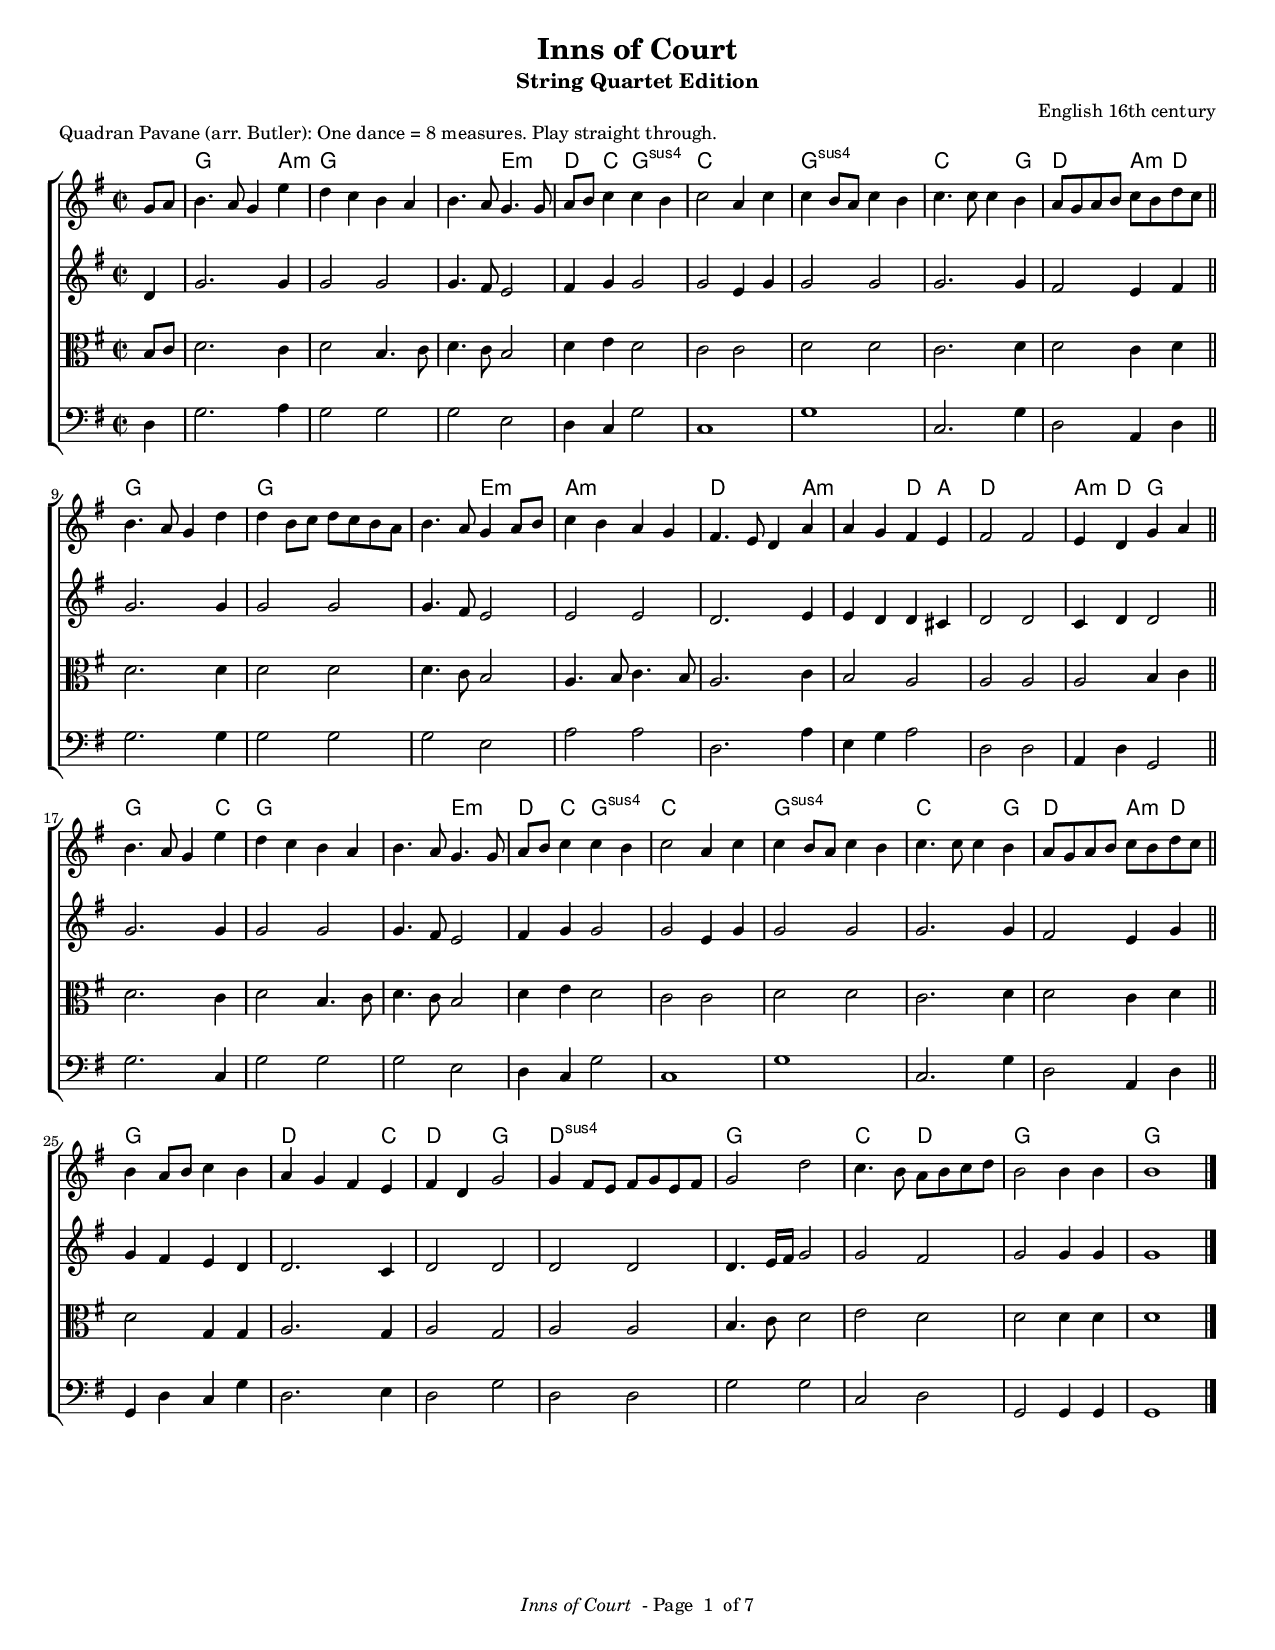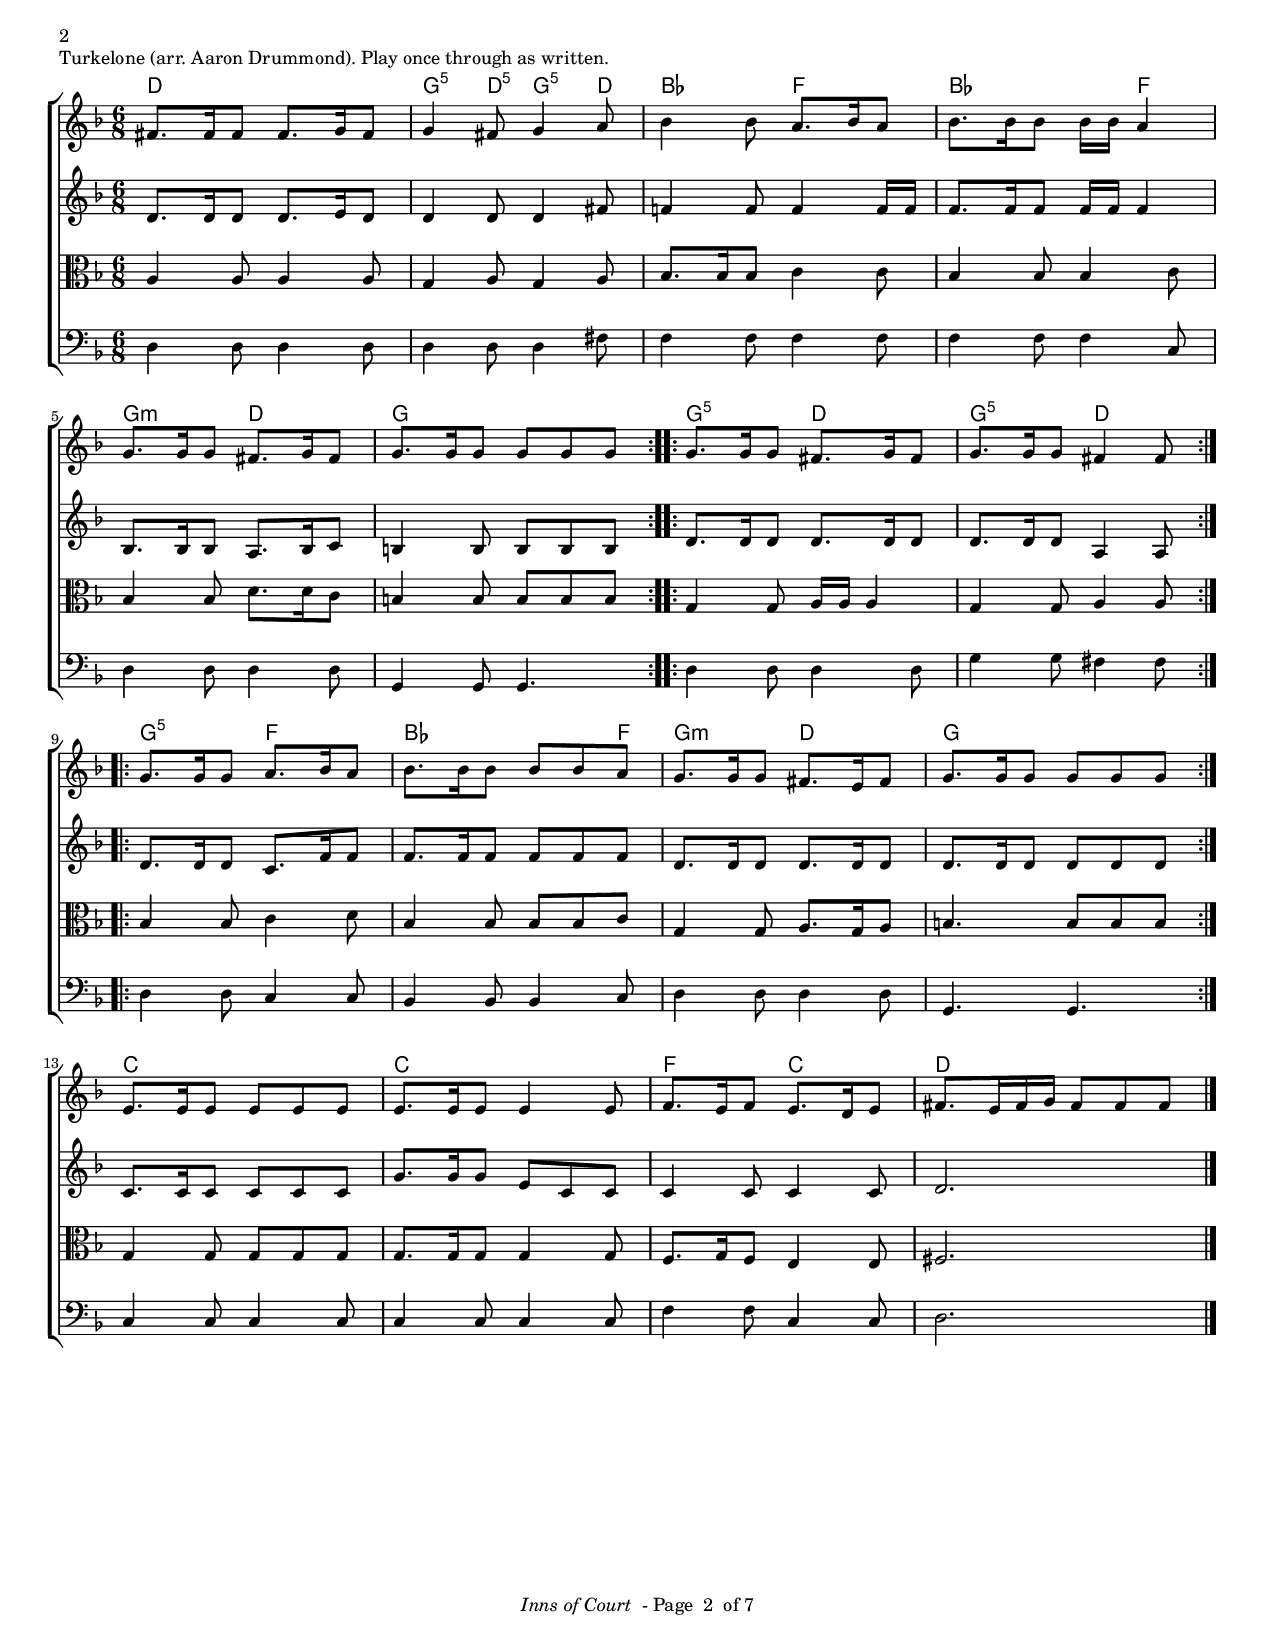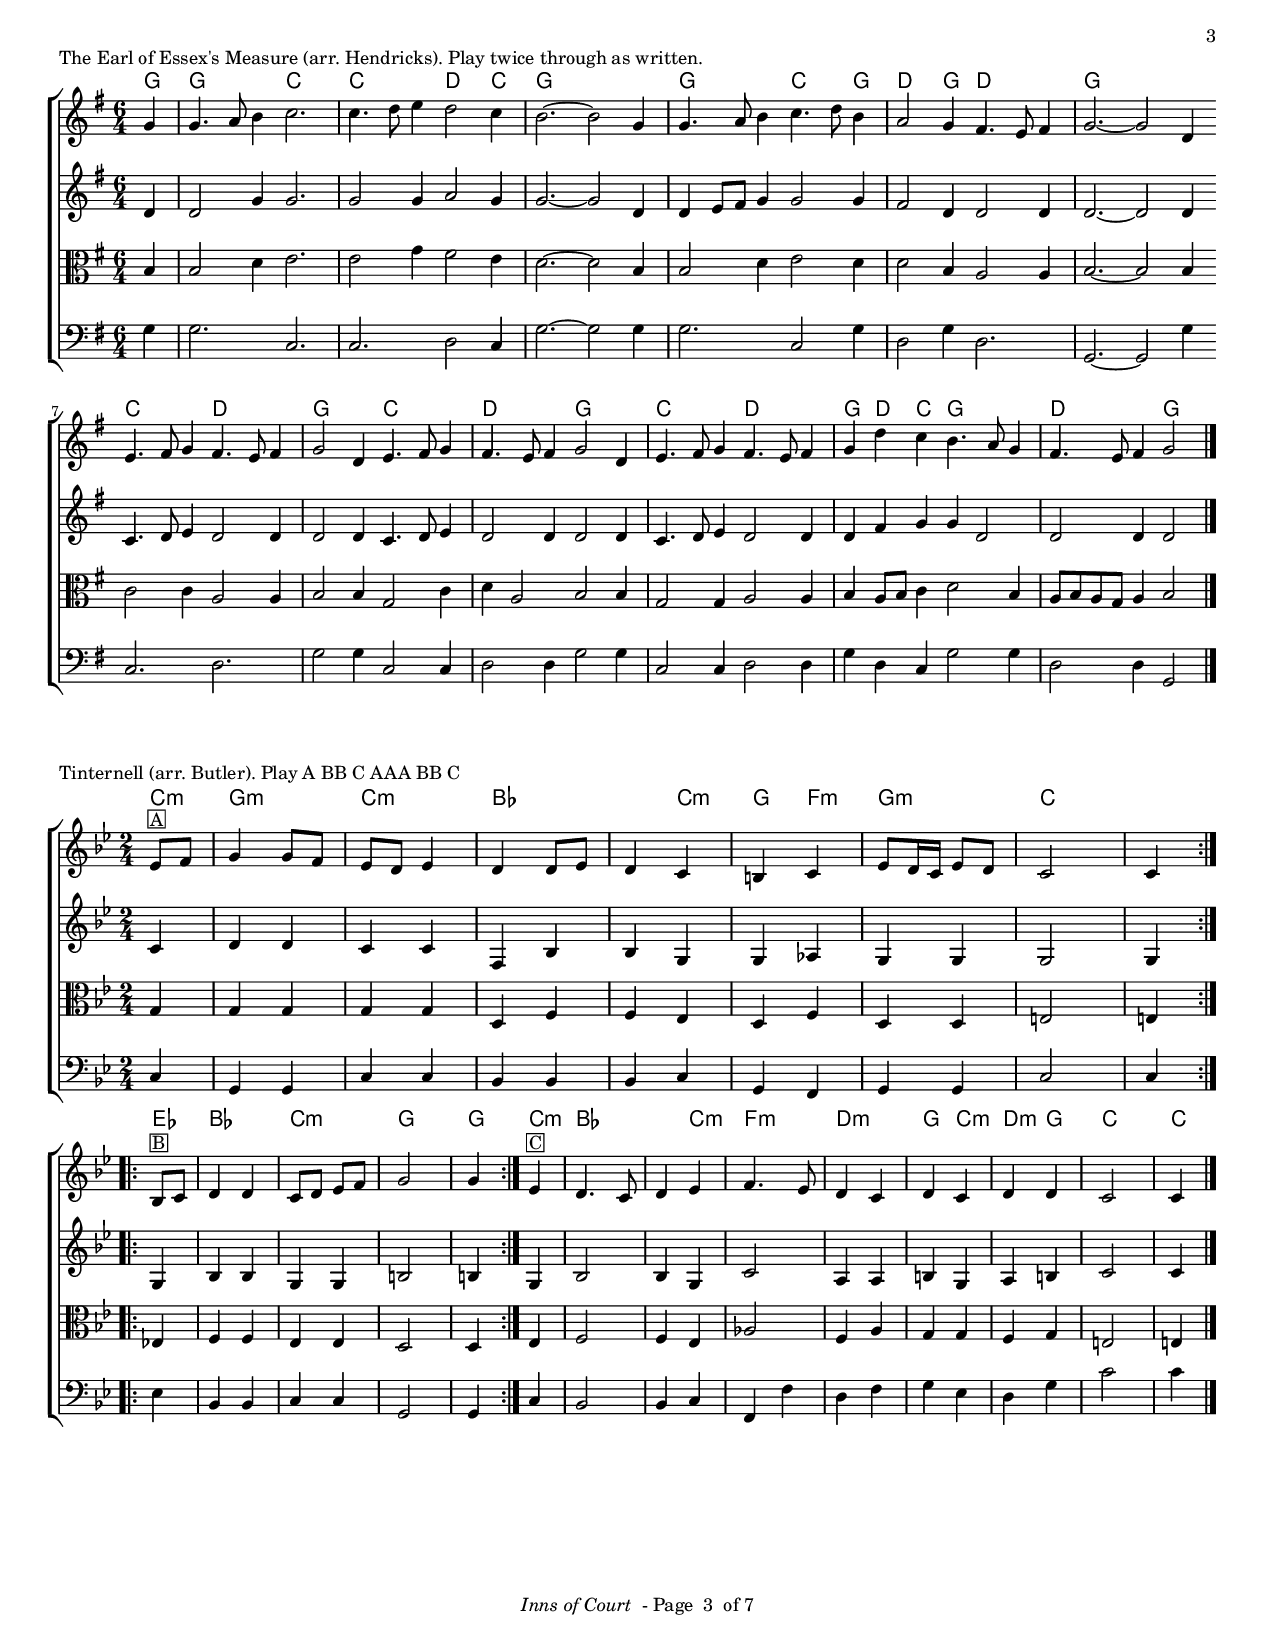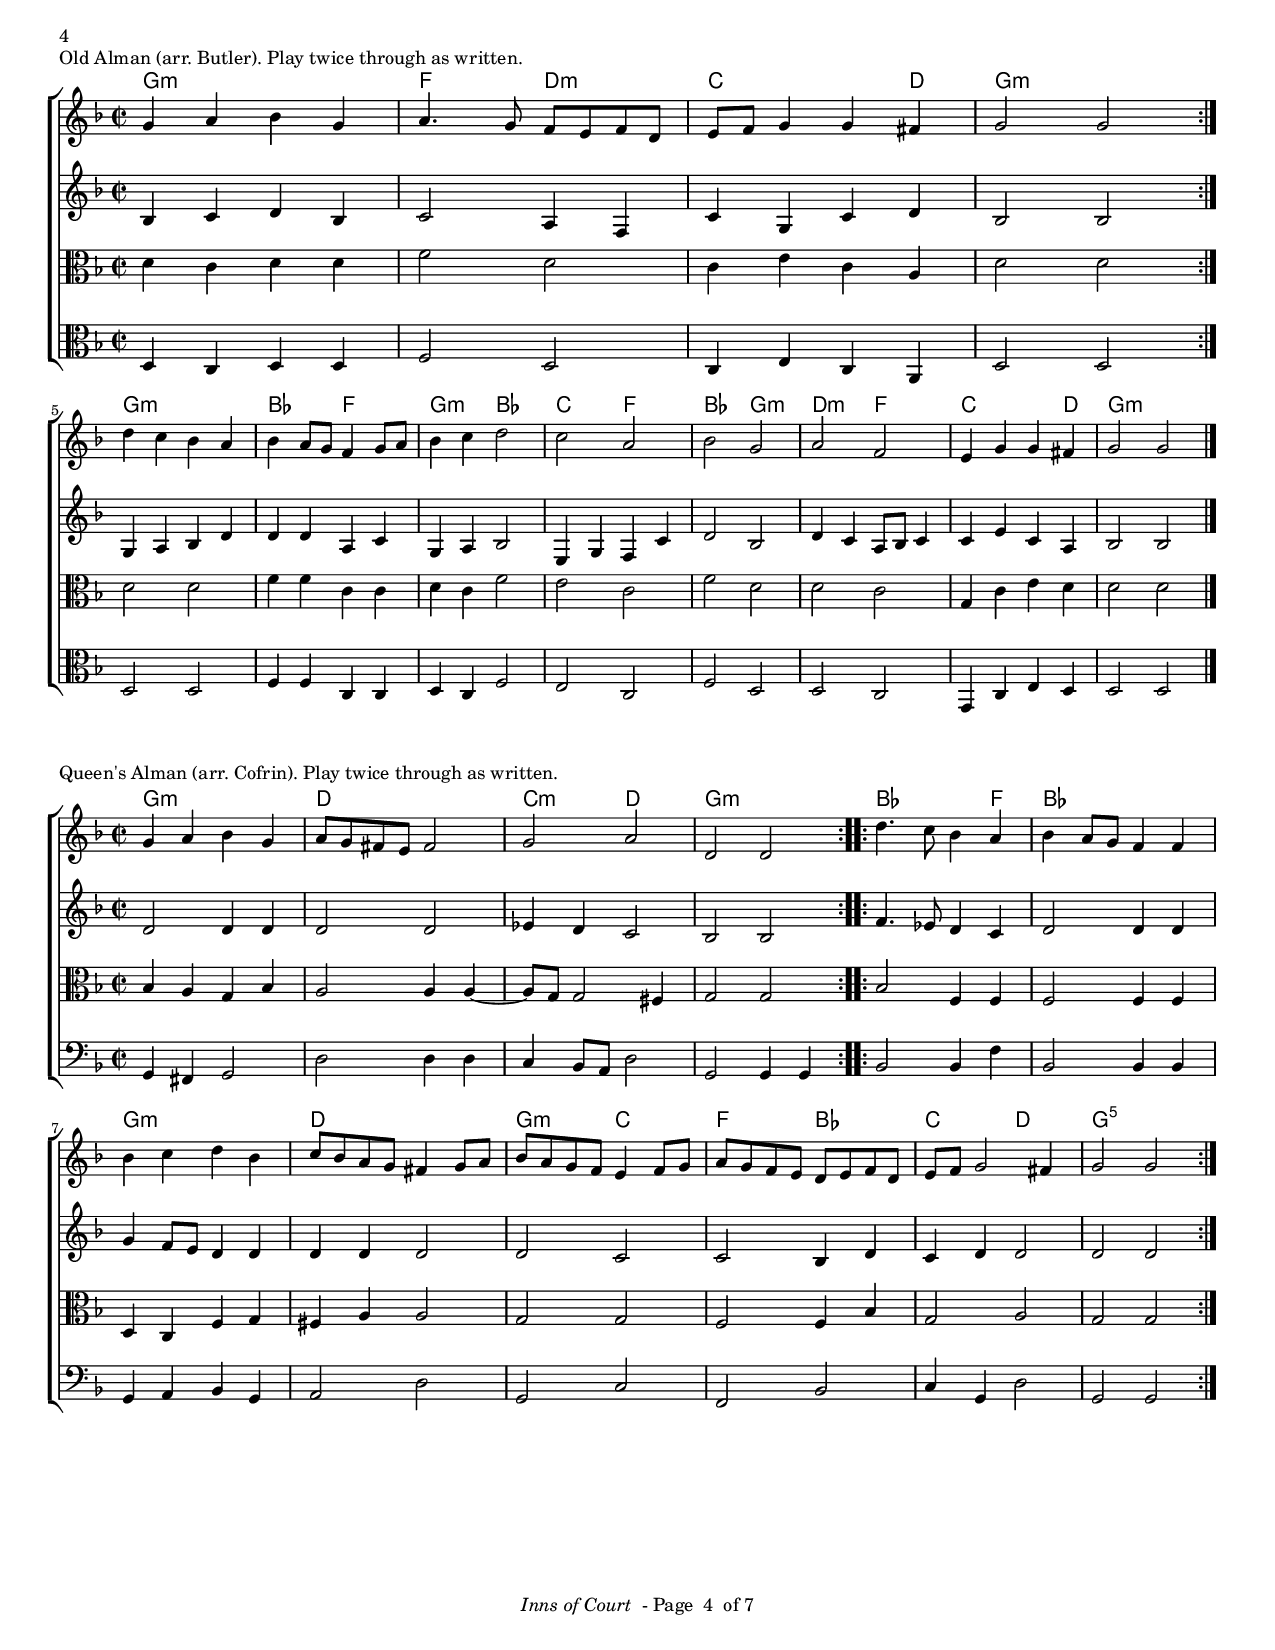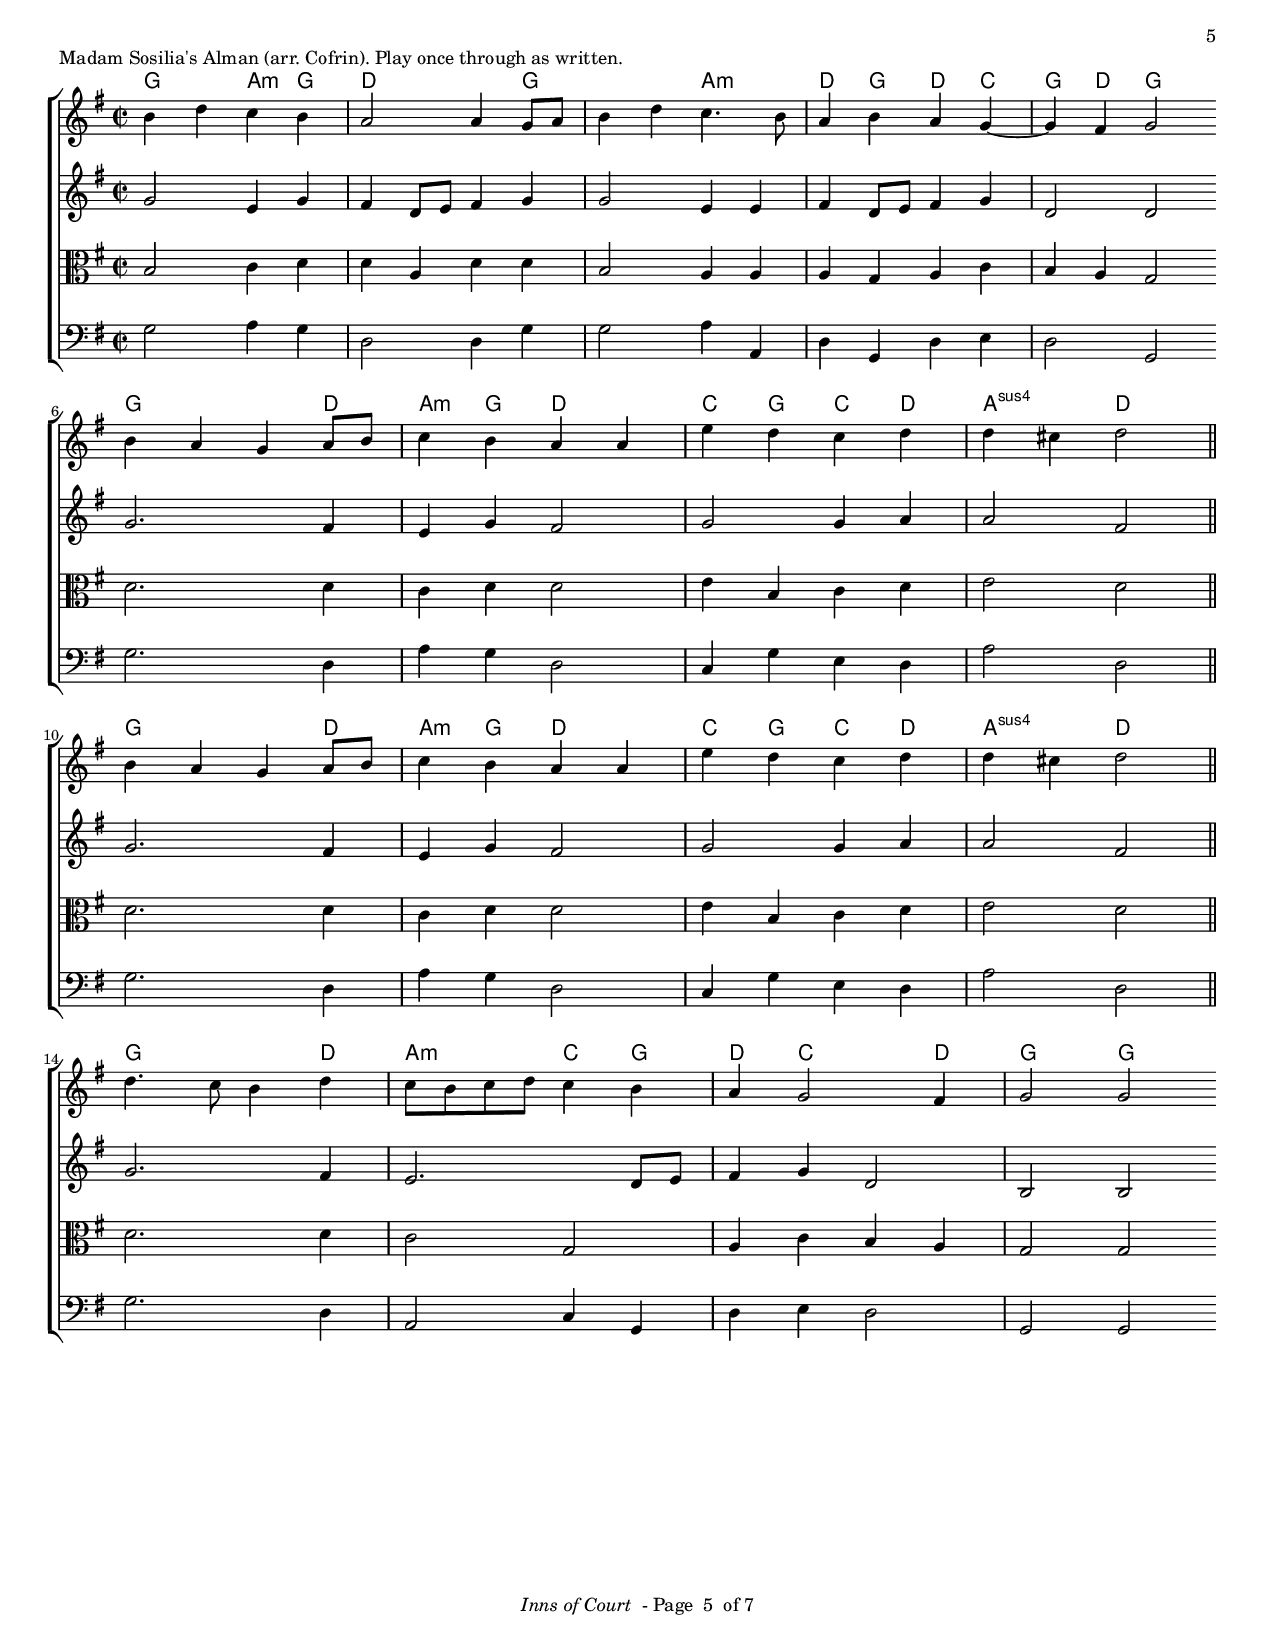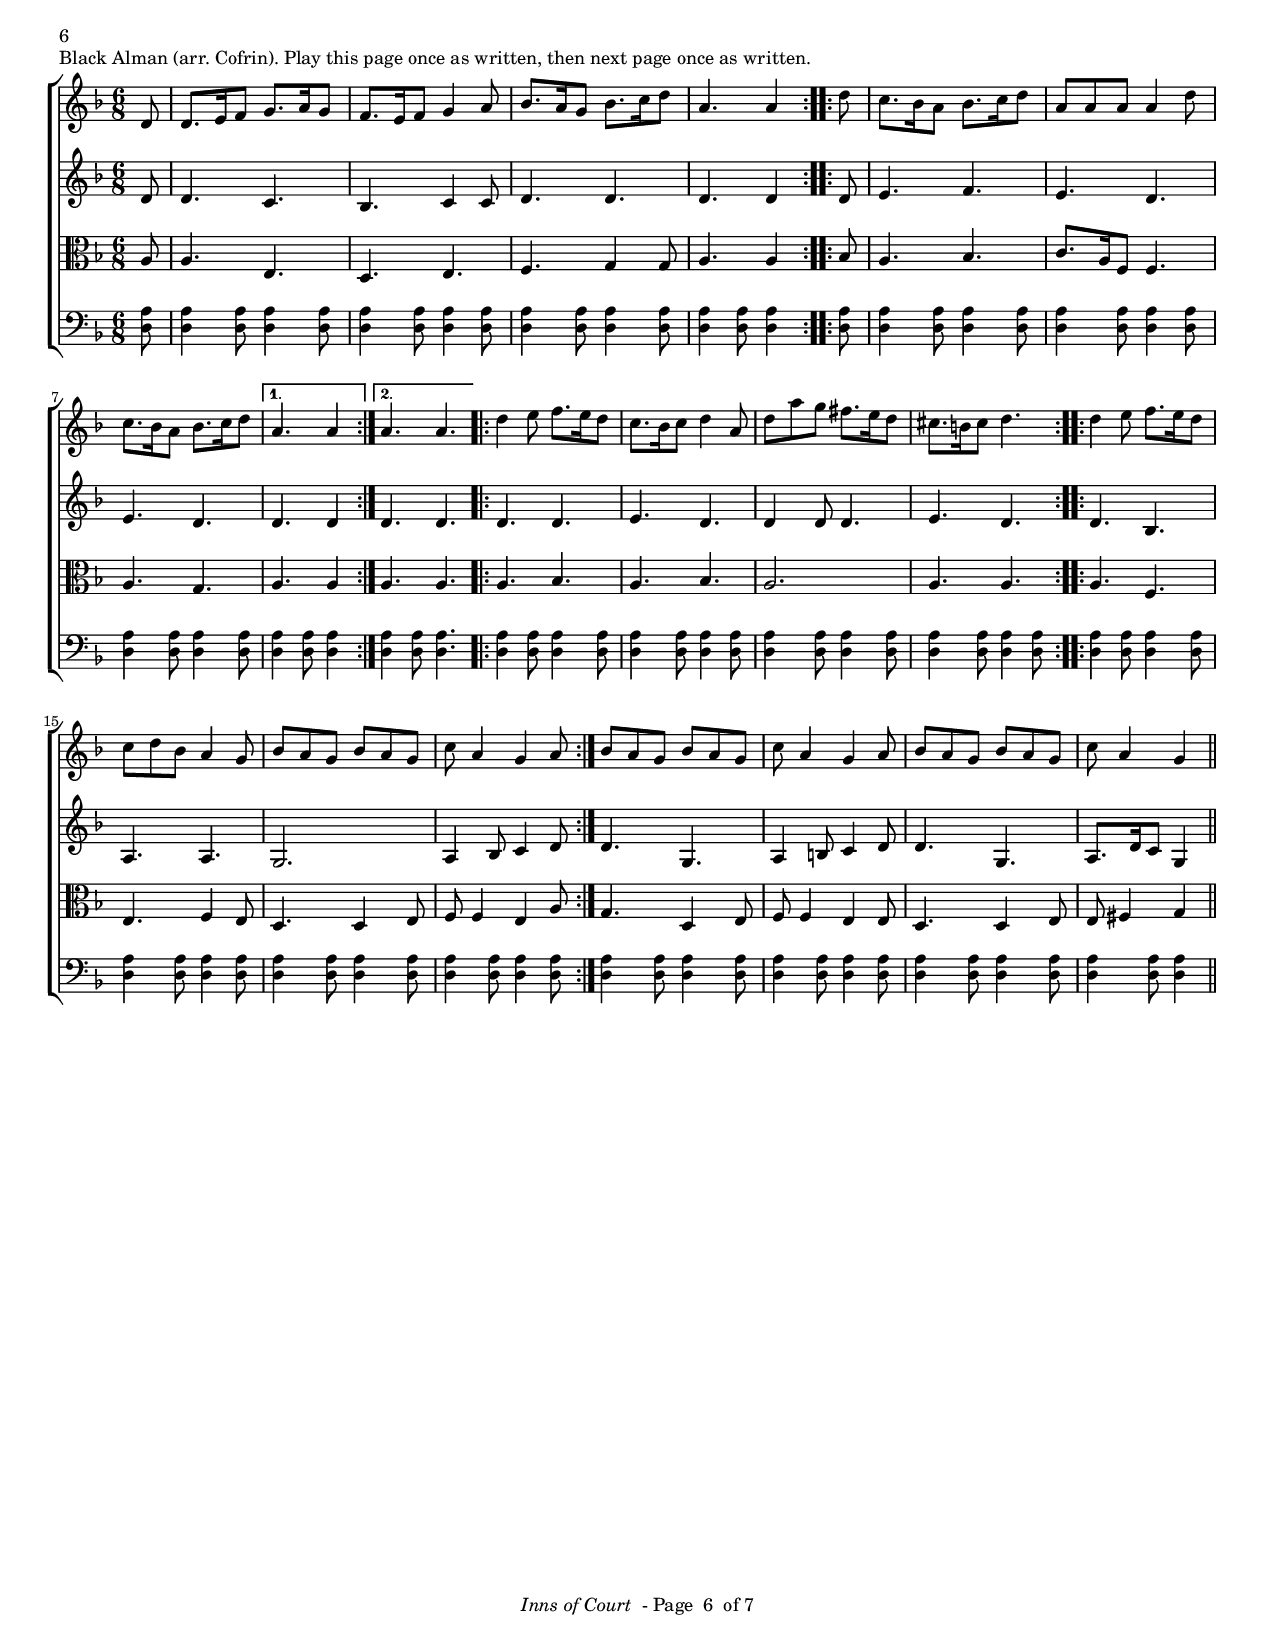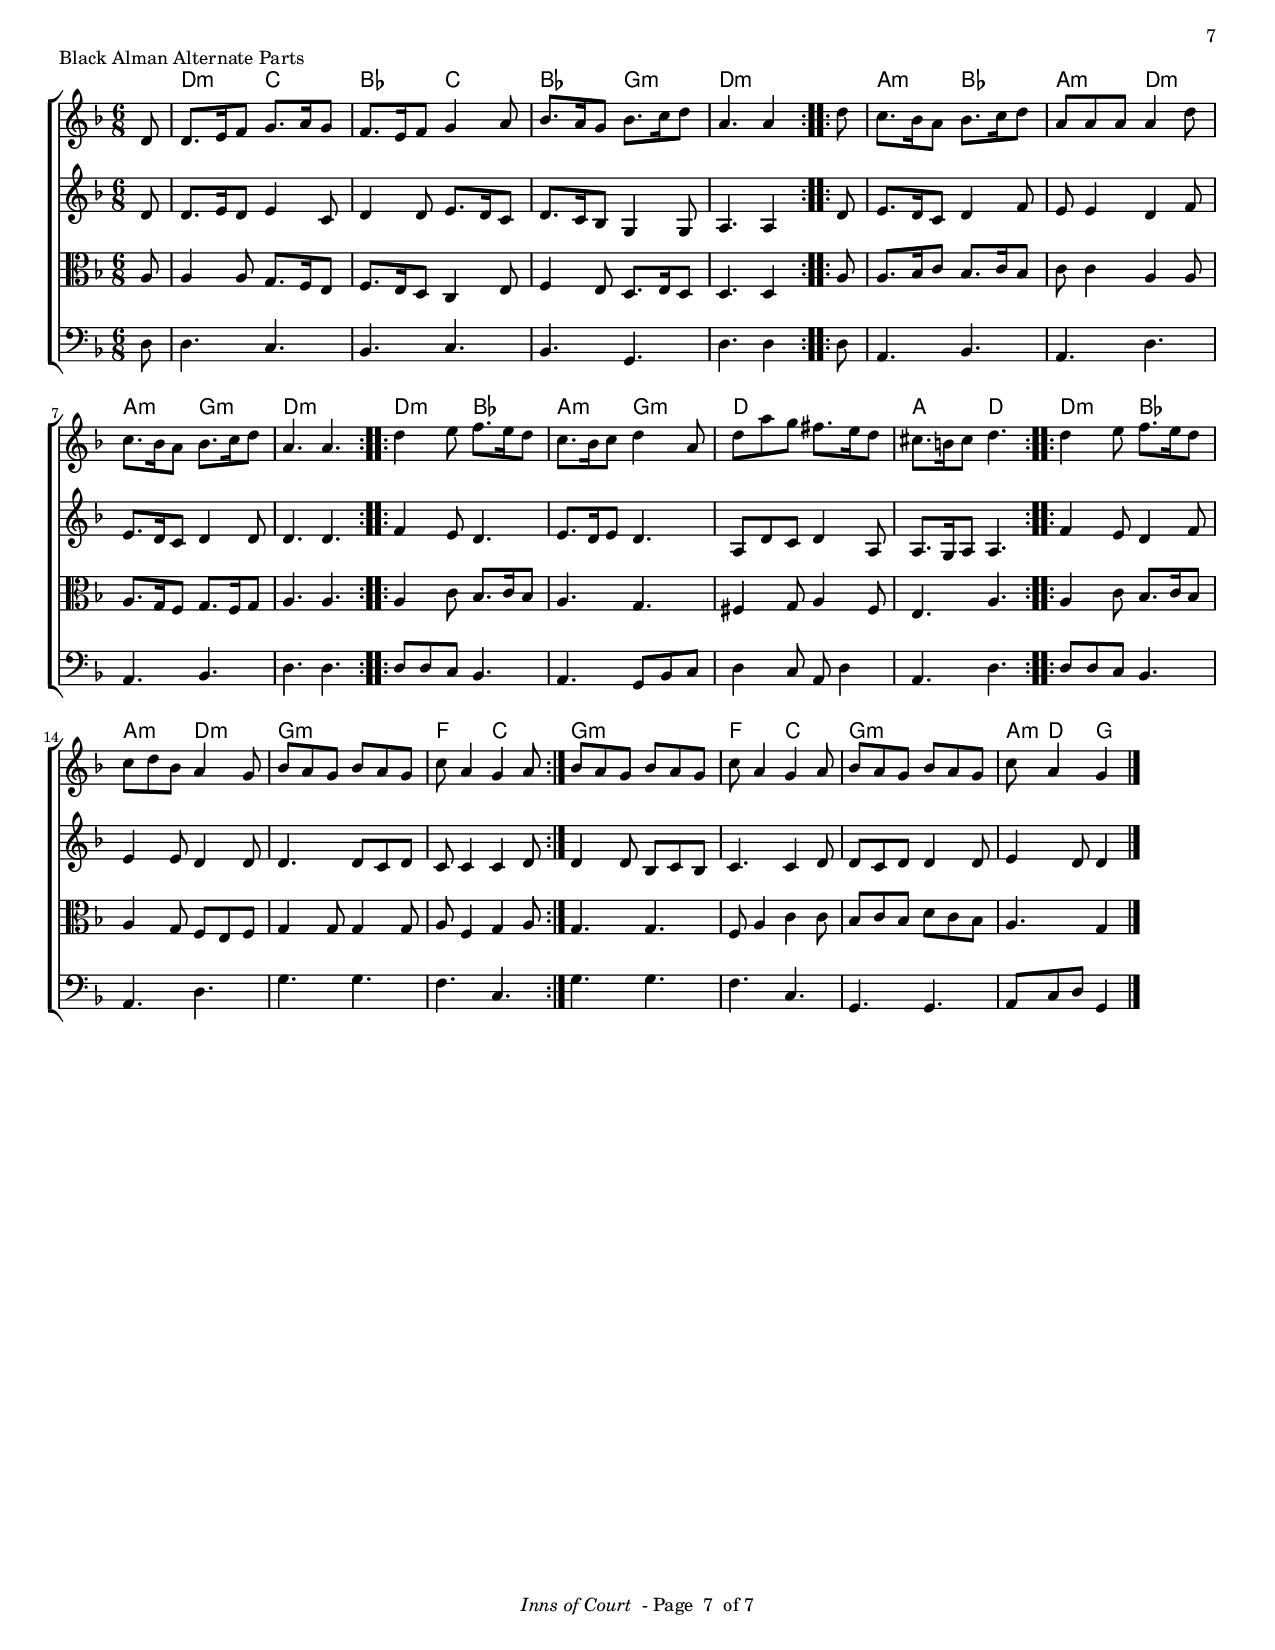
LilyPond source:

% http://www.pbm.com/~lindahl/dance/ioc/intro.html

% The seven sources for dance choreographies each begin with eight dances
% always in the prescribed order: The Quadran Pavan(46), Turkelone, The Earl of
% Essex Measure, Tinternell, The Old Alman, The Queens Alman, Madam Sosilia
% Alman, and The Black Alman(47).

% chExceptionMusic =  {
%   <c g>1-\markup { \super "5" }}
% 
%   % add to existing exceptions.
%   chExceptions = #(append
%   (sequential-music-to-chord-exceptions chExceptionMusic #t)
%   ignatzekExceptions)


\paper {
  oddFooterMarkup = \markup {
    \fill-line { \line {
      \italic \fromproperty #'header:title
      " - Page "
      \fromproperty #'page:page-number-string
      " of 7"
    } }
  }
  evenFooterMarkup = \oddFooterMarkup
  #(set-paper-size "letter")
  between-system-space = 0.25\in
  ragged-bottom = ##t
  ragged-last-bottom = ##f
}
#(set-global-staff-size 16)

\include "english.ly"

BlackGlobal= {
  \key d \minor
  \time 6/8
}

blackChordLine = \chordmode {
  \partial 8 s8 | d4.:m c | bf c | bf g:m | d2.:m |
  a4.:m bf | a:m d:m | a:m g:m | d8*5:m | d2.:m 
  d4.:m bf | a:m g:m | d2. | a4. d | d:m bf a:m d:m |
  g2.:m f4. c | g2.:m | f4. c | g2.:m | a8:m d4 g4. |
}

blackAltChordLine = \chordmode {
  \partial 8 s8 | d4.:m c | bf c | bf g:m | d8*5:m 
  s8 | a4.:m bf | a:m d:m | a:m g:m | d2.:m 
  d4.:m bf | a:m g:m | d2. | a4. d | d:m bf a:m d:m |
  g2.:m f4. c | g2.:m | f4. c | g2.:m | a8:m d4 g4. |
}

blackSop = \relative c' {

  \repeat volta 2 { \partial 8 d8 | d8. e16 f8 g8. a16 g8 | f8. e16 f8 g4 a8 | bf8. a16 g8 bf8. c16 d8 | a4. a4 }

  \repeat volta 2 { d8 | c8. bf16 a8 bf8. c16 d8 | a8 a a a4 d8 | c8. bf16 a8 bf8. c16 d8 }
  \alternative { { a4. a4 } { a4. a4. } }

  \repeat volta 2 { d4 e8 f8. e16 d8 | c8. bf16 c8 d4 a8 | d8 a' g fs8. e16 d8| cs8. b16 cs8 d4. }

  \repeat volta 2 { d4 e8 f8. e16 d8 | c8 d bf a4 g8 | bf8 a g bf a g | c a4 g a8 }

  bf a g bf a g c a4 g a8 | bf a g bf a g | c a4 g \bar "||" 
}

blackAltSop = \relative c' {

  \repeat volta 2 { \partial 8 d8 | d8. e16 f8 g8. a16 g8 | f8. e16 f8 g4 a8 | bf8. a16 g8 bf8. c16 d8 | a4. a4 }

  \repeat volta 2 { d8 | c8. bf16 a8 bf8. c16 d8 | a8 a a a4 d8 | c8. bf16 a8 bf8. c16 d8 | a4. a4. }

  \repeat volta 2 { d4 e8 f8. e16 d8 | c8. bf16 c8 d4 a8 | d8 a' g fs8. e16 d8| cs8. b16 cs8 d4. }

  \repeat volta 2 { d4 e8 f8. e16 d8 | c8 d bf a4 g8 | bf8 a g bf a g | c a4 g a8 }

  bf a g bf a g c a4 g a8 | bf a g bf a g | c a4 g \bar "|."
}

blackAlto  = \relative c' {
  \repeat volta 2 { \partial 8 d8 | d4. c bf c4 c8 | d4. d d d4 }
  \repeat volta 2 { \partial 8 d8 | e4. f e d e d | }
  \alternative { { \partial 8*5 d d4 } { d4. d }  }
  \repeat volta 2 { d4. d | e d | d4 d8 d4. | e4. d } 
  \repeat volta 2 { d4. bf4. | a a | g2. | a4 bf8 c4 d8 }
  d4. g, | a4 b8 c4 d8 | d4. g, | a8. d16 c8 g4
}

blackTenor = \relative c' {
  \repeat volta 2 { \partial 8 a8 | a4. e4. | d e | f g4 g8 | a4. a4 }
  \repeat volta 2 { \partial 8 bf8 | a4. bf | c8. a16 f8 f4. | a g }
  \alternative { { \partial 8*5 a4. a4 } { a4. a4. }}
  \repeat volta 2 { a4. bf a bf | a2. | a4. a }
  \repeat volta 2 { a4. f | e f4 e8 | d4. d4 e8 | f f4 e a8 }
  g4. d4 e8 | f f4 e e8 | d4. d4 e8 | e fs4 g4 
}

blackBass = \relative c {
  \repeat volta 2 { \partial 8 <d a'>8 | \repeat unfold 7 { <d a'>4 <d a'>8 } <d a'>4 }
  \repeat volta 2 { \partial 8 <d a'>8 | \repeat unfold 6 { <d a'>4 <d a'>8 } }
  \alternative { { \partial 8*5 <d a'>4 <d a'>8 <d a'>4 } { <d a'>4 <d a'>8 <d a'>4. } }
  \repeat volta 2 { \repeat unfold 8 { <d a'>4 <d a'>8 } }
  \repeat volta 2 { \repeat unfold 8 { <d a'>4 <d a'>8 } }
  \repeat unfold 7 { <d a'>4 <d a'>8 } <d a'>4
}

blackAltAlto = \relative c' {
  \repeat volta 2 { \partial 8 d8 | d8. e16 d8 e4 c8 | d4 d8 e8. d16 c8 | d8. c16 bf8 g4 g8 | a4. a4 }
  \repeat volta 2 { d8 | e8. d16 c8 d4 f8 | e8 e4 d4 f8 | e8. d16 c8 d4 d8 | d4. d4. }
  \repeat volta 2 { f4 e8 d4. | e8. d16 e8 d4. | a8 d c d4 a8 | a8. g16 a8 a4. }
  \repeat volta 2 { f'4 e8 d4 f8 | e4 e8 d4 d8 | d4. d8 c d c c4 c d8 }
  d4 d8 bf c bf | c4. c4 d8 | d c d d4 d8 | e4 d8 d4 
}

blackAltTenor = \relative c' {
  \repeat volta 2 { \partial 8 a8 | a4 a8 g8. f16 e8 | f8. e16 d8 c4 e8 | f4 e8 d8. e16 d8 | d4. d4 }
  \repeat volta 2 { a'8 | a8. bf16 c8 bf8. c16 bf8 | c8 c4 a4 a8 | a8. g16 f8 g8. f16 g8 | a4. a4. }
  \repeat volta 2 { a4 c8 bf8. c16 bf8 | a4. g | fs4 g8 a4 fs8 | e4. a4. }
  \repeat volta 2 { a4 c8 bf8. c16 bf8 | a4 g8 f e f g4 g8 g4 g8 | a8 f4 g a8 }
  g4. g | f8 a4 c c8 | bf c bf d c bf | a4. g4 
}

blackAltBass = \relative c {
  \repeat volta 2 { \partial 8 d8 | d4. c | bf c | bf g | d' d4 }
  \repeat volta 2 { d8 | a4. bf | a d | a bf | d d }
  \repeat volta 2 { d8 d c bf4. | a g8 bf c | d4 c8 a d4 | a4. d }
  \repeat volta 2 { d8 d c bf4. | a d g g | f c }
  g' g f c g g | a8 c d g,4
}

QueenGlobal = {
  \key g \dorian
  \time 2/2
}

QueenChordLine = \chordmode {
  \repeat volta 2 { g1:m d | c2:m d | g1:m }
  \repeat volta 2 { bf2. f4 | bf1 g:m d g2:m c | f bf | c2 d | g1:5 }
}

QueenSop = \relative c' {
  \repeat volta 2 { g'4 a bf g | a8 g fs e fs2 | g a | d, d }
  \repeat volta 2 { d'4. c8 bf4 a | bf a8 g f4 f |bf c d bf | c8 bf a g fs4 g8 a | bf a g f e4 f8 g | a8 g f e d e f d | e f g2 fs4 | g2 g } 
}

QueenAlto = \relative c' {
  \repeat volta 2 { d2 d4 d | d2 d | ef4 d c2 | bf bf }
  \repeat volta 2 { f'4. ef8 d4 c | d2 d4 d | g4 f8 e d4 d | d d d2 | d2 c | c bf4 d | c d d2 | d d }
}

QueenTenor = \relative c' {
  \repeat volta 2 { bf4 a g bf | a2 a4 a~|a8 g g2 fs4 | g2 g }
  \repeat volta 2 { bf2 f4 f | f2 f4 f | d c f g | fs4 a4 a2 | g g | f2 f4 bf | g2 a | g g }
}

QueenBass = \relative c {
  \repeat volta 2 { g4 fs g2 | d' d4 d | c4 bf8 a d2 | g,2 g4 g }
  \repeat volta 2 { bf2 bf4 f'4 | bf,2 bf4 bf | g a bf g | a2 d | g, c | f, bf | c4 g d'2 | g,2 g }
}

EssexGlobal = {
  \key g \major
  \time 6/4 
}

EssexChordLine = \chordmode {
  \partial 4 g4 | g2. c| c d2 c4 | g1. |
  g2. c2 g4 | d2 g4 d2. | g1. |
  c2. d | g c | d g |
  c d | g4 d c g2. | d2. g2
}

EssexSop = \relative c' {
  \partial 4 g'4 | g4. a8 b4 c2. | c4. d8 e4 d2 c4 | b2.~b2 g4 | 
  g4. a8 b4 c4. d8 b4 | a2 g4 fs4. e8 fs4 | g2.~g2 d4 \bar ":|"
  e4. fs8 g4 fs4. e8 fs4 | g2 d4 e4. fs8 g4 | fs4. e8 fs4 g2 d4 |
  e4. fs8 g4 fs4. e8 fs4 | g4 d' c b4. a8 g4 | fs4. e8 fs4 g2 \bar "|."
}

EssexAlto = \relative c' {
  \partial 4 d4 | d2 g4 g2. | g2 g4 a2 g4 | g2.~g2 d4 |
  d4 e8 fs g4 g2 g4 | fs2 d4 d2 d4 | d2.~d2 d4 |
  c4. d8 e4 d2 d4 | d2 d4 c4. d8 e4 | d2 d4 d2 d4 |
  c4. d8 e4 d2 d4 | d fs g g d2 | d d4 d2
}

EssexTenor = \relative c' {
  \partial 4 b4 | b2 d4 e2. | e2 g4 fs2 e4 | d2.~d2 b4 | 
  b2 d4 e2 d4 | d2 b4 a2 a4 | b2.~b2 b4 | 
  c2 c4 a2 a4 | b2 b4 g2 c4 | d4 a2 b2 b4 |
  g2 g4 a2 a4 | b4 a8 b c4 d2 b4 | a8 b a g a4 b2
}

EssexBass = \relative c' {
  \partial 4 g4 | g2. c, | c d2 c4 | g'2.~g2 g4 |
  g2. c,2 g'4 | d2 g4 d2. | g,2.~g2 g'4 |
  c,2. d | g2 g4 c,2 c4 | d2 d4 g2 g4 |
  c,2 c4 d2 d4 | g4 d c g'2 g4 | d2 d4 g,2
}

TurkeloneGlobal = {
  \key g \dorian
  \time 6/8
}

TurkeloneChordLine = \chordmode {
  d2. g4^3 d8^3 g4^3 d8 | bf4. f4. | bf4. s8 f4 | g4.:m d4. | g2.
  g4.^3 d4. g4.^3 d4.
  g4.:m^3 f4. bf4. s4 f8 g4.:m d4. g2.
  c2. c2. f4. c4. d2.
}


TurkeloneSop = \relative c' { 
  \repeat volta 2 { fs8. fs16 fs8 fs8. g16 fs8 | g4 fs8 g4 a8 | bf4 bf8 a8. bf16 a8 | bf8. bf16 bf8 bf16 bf a4 |\break
  g8. g16 g8 fs8. g16 fs8 | g8. g16 g8 g8 g g }
  \repeat volta 2 { g8. g16 g8 fs8. g16 fs8 | g8. g16 g8 fs4 fs8 } \break
  \repeat volta 2 { g8. g16 g8 a8. bf16 a8 | bf8. bf16 bf8 bf8 bf a | g8. g16 g8 fs8. e16 fs8 | g8. g16 g8 g g g } \break
   e8. e16 e8 e e e | e8. e16 e8 e4 e8 | f8. e16 f8 e8. d16 e8 | fs8. e16 fs g fs8 fs fs \bar "|." 
}

TurkeloneAlto = \relative c' {
  \repeat volta 2 { d8. d16 d8 d8. e16 d8 | d4 d8 d4 fs8 | f!4 f8 f4 f16 f | f8. f16 f8 f16 f f4 | bf,8. bf16 bf8 a8. bf16 c8 | b4 b8 b b b  }
  \repeat volta 2 {  d8. d16 d8  d8. d16 d8 | d8. d16 d8 a4 a8 }
  \repeat volta 2 { d8. d16 d8 c8. f16 f8 | f8. f16 f8 f f f | d8. d16 d8 d8. d16 d8 | d8. d16 d8 d d d }
   c8. c16 c8 c c c | g'8. g16 g8 e c c | c4 c8 c4 c8 | d2. 
}

TurkeloneTenor = \relative c' {
  \repeat volta 2 { a4 a8 a4 a8 | g4 a8 g4 a8 | bf8. bf16 bf8 c4 c8 | bf4 bf8 bf4 c8 | bf4 bf8 d8. d16 c8 | b4 b8 b b b }
  \repeat volta 2 { g4 g8 a16 a a4 | g4 g8 a4 a8 }
  \repeat volta 2 { bf4 bf8 c4 d8 | bf4 bf8 bf bf c | g4 g8 a8. g16 a8 | b4. b8 b b }
   g4 g8 g g g | g8. g16 g8 g4 g8 | f8. g16 f8 e4 e8 | fs2. 
}

TurkeloneBass = \relative c {
  \repeat volta 2 { d4 d8 d4 d8 d4 d8 d4 fs8 | f4 f8 f4 f8 | f4 f8 f4 c8 | d4 d8 d4 d8 | g,4 g8 g4. }
  \repeat volta 2 { d'4 d8 d4 d8 g4 g8 fs4 fs8 }
  \repeat volta 2 { d4 d8 c4 c8 | bf4 bf8 bf4 c8 d4 d8 d4 d8 | g,4. g }
   c4 c8 c4 c8 | c4 c8 c4 c8 | f4 f8 c4 c8 | d2. 
}

SosiliaGlobal = {
  \key g \major
  \time 2/2
  \repeat unfold 4 {s1 \noBreak } s1 \bar ":|" \break
  \repeat unfold 2 {
    \repeat unfold 3 { s1 \noBreak} s1 \bar "||" \break
  }
  \repeat unfold 3 {s1 \noBreak } s1 \bar ":|" 

}

SosiliaChordLine = \chordmode {
  g2 a4:m g4 | d2. g2. a2:m | d4 g4 d4 c4 g4 d4 g2 |
  \repeat unfold 2 { g2. d4 a4:m g4 d2 | c4 g4 c4 d4 | a2:sus4 d2 |  }
  g2. d4 | a2:m c4 g4 | d4 c2 d4 | g2 g2 
}

SosiliaSop = \relative c'' {
  \repeat volta 2 {  b4 d c b | a2 a4 g8 a | b4 d c4. b8 | a4 b a g~ | g fs g2 }
  \repeat volta 2 { \repeat unfold 2{ b4 a g a8 b | c4 b a a | e' d c d | d cs d2 \bar "||"  }
  d4. c8 b4 d | c8 b c d c4 b | a4 g2 fs4 | g2 g }
}

SosiliaAlto = \relative c'' { 
  \repeat volta 2 { g2 e4 g | fs d8 e fs4 g | g2 e4 e | fs d8 e fs4 g | d2 d } 
  \repeat volta 2 { \repeat unfold 2 { g2. fs4 | e4 g fs2 | g2 g4 a | a2 fs2 \bar "||" }
  g2. fs4 | e2. d8 e | fs4 g d2 | b b }
}

SosiliaTenor = \relative c' {
  \repeat volta 2 { b2 c4 d | d a d d | b2 a4 a | a g a c | b a g2 }
  \repeat volta 2 { \repeat unfold 2 { d'2. d4 | c d d2 | e4 b c d | e2 d \bar "||" }
   d2. d4 | c2 g | a4 c b a | g2 g }
}

SosiliaBass = \relative c' {
  \repeat volta 2 { g2  a4 g | d2 d4 g | g2 a4 a, | d g, d' e | d2 g,2 }
  \repeat volta 2 { \repeat unfold 2 { g'2. d4 | a' g d2 | c4 g' e d | a'2 d, \bar "||" }
  g2. d4 a2 c4 g | d' e d2 | g,2 g  }
}

OldGlobal = {
  \key g \dorian
  \time 2/2
}

OldChordLine = \chordmode {
  g1:m f2 d:m c2. d4 g1:m 
  g1:m bf2 f2 g2:m bf2 c2 f2 bf2 g2:m
  d2:m f c,2. d4 g1:m
}

OldSop = \relative c'' {
  \repeat volta 2 { g4 a bf g | a4. g8 f8 e f d | e8 f g4 g fs | g2 g  } \break
  d'4 c bf a | bf a8 g f4 g8 a | bf4 c d2 | c2 a | bf g | a f | e4 g g fs | g2 g  \bar "|."
}

OldAlto = \relative c' { 
  \repeat volta 2 { bf4 c d bf | c2 a4 f | c' g c d | bf2 bf  }
  g4 a bf d | d d a c | g a bf2 | e,4 g f c' | d2 bf
  d4 c a8 bf c4 | c e c a | bf2 bf
}

OldTenor = \relative c' {
  \repeat volta 2 { d4 c d d | f2 d | c4 e c a | d2 d }
  d2 d | f4 f c c | d c f2 | e c | f d | d c | g4 c e d | d2 d
}

OldBass = \relative c {
  \repeat volta 2 { d4 c d d | f2 d | c4 e c a | d2 d }
  d2 d | f4 f c c | d c f2 | e c | f d | d c | g4 c e d | d2 d
}

TinternGlobal = {
  \key g \minor
  \time 2/4
}

TinternChordLine = \chordmode {
  \partial 4 c4:m g2:m c2:m bf2. c4:m | g4 f4:m | g2:m c2.
  ef4 | bf2 | c2:m g2 g4 
  c4:m | bf2. c4:m | f2:m | d2:m | g4 c4:m d4:m g4 c2 c4
}

TinternSop = \relative c' {
  \repeat volta 2 { \partial 4 ef8^\markup{\box A} f | g4 g8 f | ef d ef4 | d4 d8 ef | d4 c | b c | ef8 d16 c ef8 d | c2 c4 } \break
  \repeat volta 2 { bf8^\markup{\box B} c | d4 d | c8 d ef f | g2 g4 }
  ef4^\markup{\box C} d4. c8 | d4 ef | f4. ef8 | d4 c | d c | d d | c2 c4 \bar "|." 
}

TinternAlto = \relative c' {
  \repeat volta 2 { \partial 4 c4 | d d | c c | f, bf | bf g | g af | g g | g2 g4 }
  \repeat volta 2 { g | bf bf | g g | b2 | b4 }
  g bf2 bf4 g | c2 | a4 a | b g a b | c2 | c4 
}

TinternTenor = \relative c' {
  \repeat volta 2 { \partial 4 g4 | g g | g g | d f | f ef | d f | d d | e2 e4 }
  \repeat volta 2 { ef | f f | ef ef | d2 d4 }
  ef f2 | f4 ef | af2 | f4 a g g f g | e2 e4
}

TinternBass = \relative c { 
  \repeat volta 2 { \partial 4 c4 | g g | c c | bf bf | bf c | g f | g g | c2 c4 }
  \repeat volta 2 { ef | bf bf | c c | g2 g4 }
   c4 | bf2 | bf4 c | f, f' | d f | g ef | d g c2 c4 
}


QuadranGlobal = {
  \time 2/2
  \key g \major
\partial 4 s4 \noBreak \repeat unfold 4 { \repeat unfold 7 { s1 \noBreak } s1 \break \noPageBreak }
}

QuadranChordLine = \chordmode {
  \partial 4 s4 | g2. a4:m | g1. e2:m | d4 c g2:sus4 | c1 | g1:sus4 | c2. g4 | d2 a4:m d 
  g1 g1. e2:m | a1:m | d2. a2.:m d4 a | d1 | a4:m d g2 | 
  g2. c4 g1. e2:m | d4 c g2:sus4 | c1 g1:sus4 | c2. g4 | d2 a4:m d4 | 
  g1 | d2. c4 | d2 g2 | d1:sus4 | g1 c2 d2 | g1 g1
}


QuadranSop = \relative c'' {
  \partial 4 g8 a | b4. a8 g4 e' | d c b a | b4. a8 g4. g8 | a8 b c4 c b | c2 a4 c | c b8 a c4 b | c4. c8 c4 b | a8 g a b c b d c \bar "||" 
  b4. a8 g4 d' | d b8 c d c b a | b4. a8 g4 a8 b | c4 b a g | fs4. e8 d4 a' | a g fs e | fs2 fs | e4 d g a |  \bar "||" 
  b4. a8 g4 e' | d c b a | b4. a8 g4. g8 | a b c4 c b |  c2 a4 c | c b8 a c4 b | c4. c8 c4 b | a8 g a b c b d c \bar "||" 
  b4 a8 b c4 b | a g fs e | fs d g2 | g4 fs8 e fs g e fs |  g2 d' | c4. b8 a b c d | b2 b4 b | b1 \bar "|." 
}

QuadranAlto = \relative c' {
  \partial 4 d4 | g2. g4 | g2 g2 | g4. fs8 e2 | fs4 g g2 | g2 e4 g | g2 g | g2. g4 | fs2 e4 fs |
  g2. g4 | g2 g | g4. fs8 e2 | e e | d2. e4 | e4 d d cs | d2 d | c4 d d2 | 
  g2. g4 | g2 g | g4. fs8 e2 | fs4 g g2 | g2 e4 g | g2 g | g2. g4 | fs2 e4 g 
  g fs e d | d2. c4 | d2 d d d | d4. e16 fs g2 | g fs | g g4 g | g1
}

QuadranTenor = \relative c' {
  \partial 4 b8 c | d2. c4 | d2 b4. c8 | d4. c8 b2 | d4 e d2 | c c | d d | c2. d4 | d2 c4 d | 
  d2. d4 d2 d2 | d4. c8 b2 | a4. b8 c4. b8 | a2. c4 | b2 a | a a | a b4 c | 
  d2. c4 | d2  b4. c8 | d4. c8 b2 | d4 e d2 | c2 c | d d | c2. d4 | d2 c4 d |
  d2 g,4 g | a2. g4 | a2 g a a | b4. c8 d2 | e d | d d4 d | d1
}

QuadranBass = \relative c {
  \partial 4 d4 | g2. a4 | g2 g g e | d4 c g'2 | c,1 | g'1 | c,2. g'4 | d2 a4 d
  g2. g4 g2 g | g e | a a | d,2. a'4 | e g a2 | d,2 d | a4 d g,2 | 
  g'2. c,4 | g'2 g | g e | d4 c g'2 | c,1 g'1 | c,2. g'4 | d2 a4 d | 
  g, d' c g' | d2. e4 | d2 g | d d | g g | c, d | g, g4 g | g1
}

\book{
  \header{
    title = "Inns of Court"
    subtitle = "String Quartet Edition"
    composer = "English 16th century"
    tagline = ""
  }

  %%%%%%%% Quadran Pavane
  \score {
    \context ChoirStaff <<
      \context ChordNames = chordcontext << \QuadranGlobal \QuadranChordLine >>
      \context Staff = sopStaff << \context Voice = cantus { << \QuadranGlobal \QuadranSop >> } >>
      \context Staff = altoStaff << \context Voice = altus { << \QuadranGlobal \QuadranAlto >> } >>
      \context Staff = tenorStaff << \context Voice = tenor { << \QuadranGlobal \clef "alto" \QuadranTenor >> } >>
      \context Staff = bassusStaff << \context Voice = bassus { << \QuadranGlobal \clef bass \QuadranBass >> } >>
    >>
    \header { piece = "Quadran Pavane (arr. Butler): One dance = 8 measures. Play straight through." }
    
  \midi {
    \context {
      \Score
      tempoWholesPerMinute = #(ly:make-moment 72 2)
      }
    }


    \layout { indent = 0\mm }
  }

  %%%%%%%% TURKELONE
  \score {
    \context ChoirStaff <<
      \context ChordNames = chordcontext << \TurkeloneGlobal \TurkeloneChordLine >>
      \context Staff = sopStaff << \context Voice = cantus { << \TurkeloneGlobal \TurkeloneSop >> } >>
      \context Staff = altoStaff << \context Voice = altus { << \TurkeloneGlobal \TurkeloneAlto >> } >>
      \context Staff = tenorStaff << \context Voice = tenor { << \TurkeloneGlobal \clef "alto" \TurkeloneTenor >> } >>
      \context Staff = bassusStaff << \context Voice = bassus { << \TurkeloneGlobal \clef bass \TurkeloneBass >> } >>
    >>
      \header { piece = "Turkelone (arr. Aaron Drummond). Play once through as written." 
  breakbefore = ##t}
    
  \midi {
    \context {
      \Score
      tempoWholesPerMinute = #(ly:make-moment 72 2)
      }
    }


    \layout { indent = 0\mm }
  }

  %%%%%%%% EARL OF ESSEX
  \score {
    \context ChoirStaff <<
      \context ChordNames = chordcontext << \EssexGlobal \EssexChordLine >>
      \context Staff = sopStaff << \context Voice = cantus { << \EssexGlobal \EssexSop >> } >>
      \context Staff = altoStaff << \context Voice = altus { << \EssexGlobal \EssexAlto >> } >>
      \context Staff = tenorStaff << \context Voice = tenor { << \EssexGlobal \clef "alto" \EssexTenor >> } >>
      \context Staff = bassusStaff << \context Voice = bassus { << \EssexGlobal \clef bass \EssexBass >> } >>
    >>
    \header { piece = "The Earl of Essex's Measure (arr. Hendricks). Play twice through as written." breakbefore = ##t}
    
  \midi {
    \context {
      \Score
      tempoWholesPerMinute = #(ly:make-moment 72 2)
      }
    }


    \layout { indent = 0\mm }
  }

  %%%%%%%% Tinternell
  \score {
    \context ChoirStaff <<
      \context ChordNames = chordcontext << \TinternGlobal \TinternChordLine >>
      \context Staff = sopStaff << \context Voice = cantus { << \TinternGlobal \TinternSop >> } >>
      \context Staff = altoStaff << \context Voice = altus { << \TinternGlobal \TinternAlto >> } >>
      \context Staff = tenorStaff << \context Voice = tenor { << \TinternGlobal \clef "alto" \TinternTenor >> } >>
      \context Staff = bassusStaff << \context Voice = bassus { << \TinternGlobal \clef bass \TinternBass >> } >>
    >>
    \header { piece = "Tinternell (arr. Butler). Play A BB C AAA BB C" }
    
  \midi {
    \context {
      \Score
      tempoWholesPerMinute = #(ly:make-moment 72 2)
      }
    }


    \layout { indent = 0\mm }
  }

  %%%%%%%% OLD ALMAN
  \score {
    \context ChoirStaff <<
      \context ChordNames = chordcontext << \OldGlobal \OldChordLine >>
      \context Staff = sopStaff << \context Voice = cantus { << \OldGlobal \OldSop >> } >>
      \context Staff = altoStaff << \context Voice = altus { << \OldGlobal \OldAlto >> } >>
      \context Staff = tenorStaff << \context Voice = tenor { << \OldGlobal \clef "alto" \OldTenor >> } >>
      \context Staff = bassStaff << \context Voice = bass { << \OldGlobal \clef "alto" \OldBass >> } >>
    >>
    \header { piece = "Old Alman (arr. Butler). Play twice through as written." }
    
  \midi {
    \context {
      \Score
      tempoWholesPerMinute = #(ly:make-moment 72 2)
      }
    }


    \layout { indent = 0\mm }
  }
  
  %%%%%%%% QUEEN'S ALMAN
  \score {
    \context ChoirStaff <<
      \context ChordNames = chordcontext << \QueenGlobal \QueenChordLine >>
      \context Staff = sopStaff << \context Voice = cantus { << \QueenGlobal \QueenSop >> } >>
      \context Staff = altoStaff << \context Voice = altus { << \QueenGlobal \QueenAlto >> } >>
      \context Staff = tenorStaff << \context Voice = tenor { << \QueenGlobal \clef "alto" \QueenTenor >> } >>
      \context Staff = bassusStaff << \context Voice = bassus { << \QueenGlobal \clef bass \QueenBass >> } >>
    >>
    \header { piece = "Queen's Alman (arr. Cofrin). Play twice through as written." 
  }
    
  \midi {
    \context {
      \Score
      tempoWholesPerMinute = #(ly:make-moment 72 2)
      }
    }


    \layout { indent = 0\mm }
  }

  %%%%%%%% MADAM SOSILIA'S ALMAN
  \score {
    \context ChoirStaff <<
      \context ChordNames = chordcontext << \SosiliaGlobal \SosiliaChordLine >>
      \context Staff = sopStaff << \context Voice = cantus { << \SosiliaGlobal \SosiliaSop >> } >>
      \context Staff = altoStaff << \context Voice = altus { << \SosiliaGlobal \SosiliaAlto >> } >>
      \context Staff = tenorStaff << \context Voice = tenor { << \SosiliaGlobal \clef "alto" \SosiliaTenor >> } >>
      \context Staff = bassusStaff << \context Voice = bassus { << \SosiliaGlobal \clef bass \SosiliaBass >> } >>
    >>
    \header { piece = "Madam Sosilia's Alman (arr. Cofrin). Play once through as written." 
  breakbefore = ##t}
    
  \midi {
    \context {
      \Score
      tempoWholesPerMinute = #(ly:make-moment 72 2)
      }
    }


    \layout { indent = 0\mm }
  }

  %%%%%%%% BLACK ALMAN 
  \score {
    \context ChoirStaff <<
      \context Staff = sopStaff << \context Voice = cantus { << \BlackGlobal \blackSop >> } >>
      \context Staff = altoStaff << \context Voice = altus { << \BlackGlobal \blackAlto >> } >>
      \context Staff = tenorStaff << \context Voice = tenor { << \BlackGlobal \clef "alto" \blackTenor >> } >>
      \context Staff = bassusStaff << \context Voice = bassus { << \BlackGlobal \clef bass \blackBass >> } >>
    >>
    \header { piece = "Black Alman (arr. Cofrin). Play this page once as written, then next page once as written." 
  breakbefore = ##t}
    
  \midi {
    \context {
      \Score
      tempoWholesPerMinute = #(ly:make-moment 72 2)
      }
    }


    \layout { indent = 0\mm }
  }

  %%%%%%%% BLACK ALMAN (ALTERNATE)
  \score {
    \context ChoirStaff <<
      \context ChordNames = chordcontext << \BlackGlobal \blackAltChordLine >>
      \context Staff = sopStaff << \context Voice = cantus { << \BlackGlobal \blackAltSop >> } >> 
      \context Staff = altoStaff << \context Voice = altus { << \BlackGlobal \blackAltAlto >> } >> 
      \context Staff = tenorStaff << \context Voice = tenor { << \BlackGlobal \clef "alto" \blackAltTenor >> } >>
      \context Staff = bassusStaff << \context Voice = bassus { << \BlackGlobal \clef bass \blackAltBass >> } >>
    >>

    \header { piece = "Black Alman Alternate Parts" 
  breakbefore = ##t}
    
  \midi {
    \context {
      \Score
      tempoWholesPerMinute = #(ly:make-moment 72 2)
      }
    }



    \layout { indent = 0\mm }
  }



  





}


\version "2.10.10"  % necessary for upgrading to future LilyPond versions.
